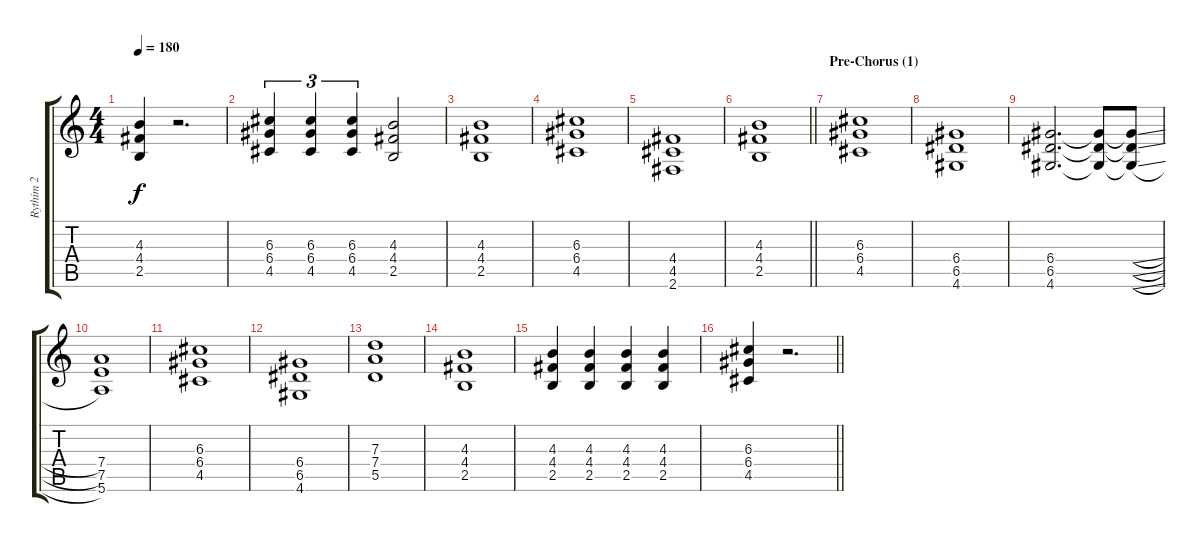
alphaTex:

\track ("Rythim 2" "Rythim 2") {instrument distortionguitar}
\staff {score tabs}
\tuning (E4 B3 G3 D3 A2 E2) {hide}
\ts (4 4)
\tempo 180
\clef g2
\ks c
(4.3 4.4 2.5).4{dy f} r.2{d} |
(6.3 6.4 4.5).4{tu (3 2)} (6.3 6.4 4.5).4{tu (3 2)} (6.3 6.4 4.5).4{tu (3 2)} (4.3 4.4 2.5).2 |
(4.3 4.4 2.5).1 |
(6.3 6.4 4.5).1 |
(4.4 4.5 2.6).1 |
\barLineRight lightlight
(4.3 4.4 2.5).1 |
\section ("" "Pre-Chorus (1)")
(6.3 6.4 4.5).1 |
(6.4 6.5 4.6).1 |
(6.4 6.5 4.6).2{d} (6.4{t} 6.5{t} 4.6{t}).8 (6.4{sl t} 6.5{sl t} 4.6{sl t}).8 |
(7.4 7.5 5.6).1 |
(6.3 6.4 4.5).1 |
(6.4 6.5 4.6).1 |
(7.3 7.4 5.5).1 |
(4.3 4.4 2.5).1 |
(4.3 4.4 2.5).4 (4.3 4.4 2.5).4 (4.3 4.4 2.5).4 (4.3 4.4 2.5).4 |
\barLineRight lightlight
(6.3 6.4 4.5).4 r.2{d}
